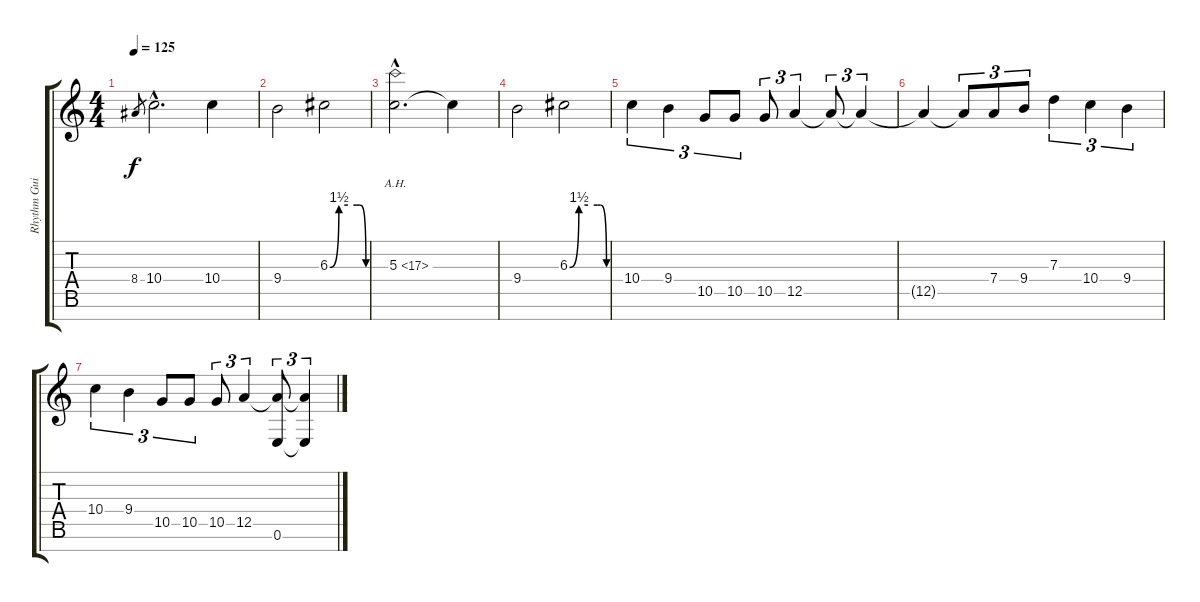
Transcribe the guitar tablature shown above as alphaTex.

\track ("Rhythm Guitar" "Rhythm Gui") {instrument electricguitarclean}
\staff {score tabs}
\tuning (E4 B3 G3 D3 A2 E2 B1) {hide}
\ts (4 4)
\tempo 125
\clef g2
\ks c
8.4.8{gr dy f} 10.4{hac}.2{d instrument distortionguitar} 10.4.4 |
9.4.2 6.3{be (custom 0 0 15 6 30 6 45 6 50 6 60 0)}.2 |
5.3{ah 12 hac}.2{d} 5.3{t}.4 |
9.4.2 6.3{be (custom 0 0 15 6 30 6 45 6 50 6 60 0)}.2 |
10.4.4{tu (3 2)} 9.4.4{tu (3 2)} 10.5.8{tu (3 2)} 10.5.8{tu (3 2)} 10.5.8{tu (3 2)} 12.5.4{tu (3 2)} 12.5{t}.8{tu (3 2)} 12.5{t}.4{tu (3 2)} |
12.5{t}.4 12.5{t}.8{tu (3 2)} 7.4.8{tu (3 2)} 9.4.8{tu (3 2)} 7.3.4{tu (3 2)} 10.4.4{tu (3 2)} 9.4.4{tu (3 2)} |
10.4.4{tu (3 2)} 9.4.4{tu (3 2)} 10.5.8{tu (3 2)} 10.5.8{tu (3 2)} 10.5.8{tu (3 2)} 12.5.4{tu (3 2)} (12.5{t} 0.6).8{tu (3 2)} (12.5{t} 0.6{t}).4{tu (3 2)}
